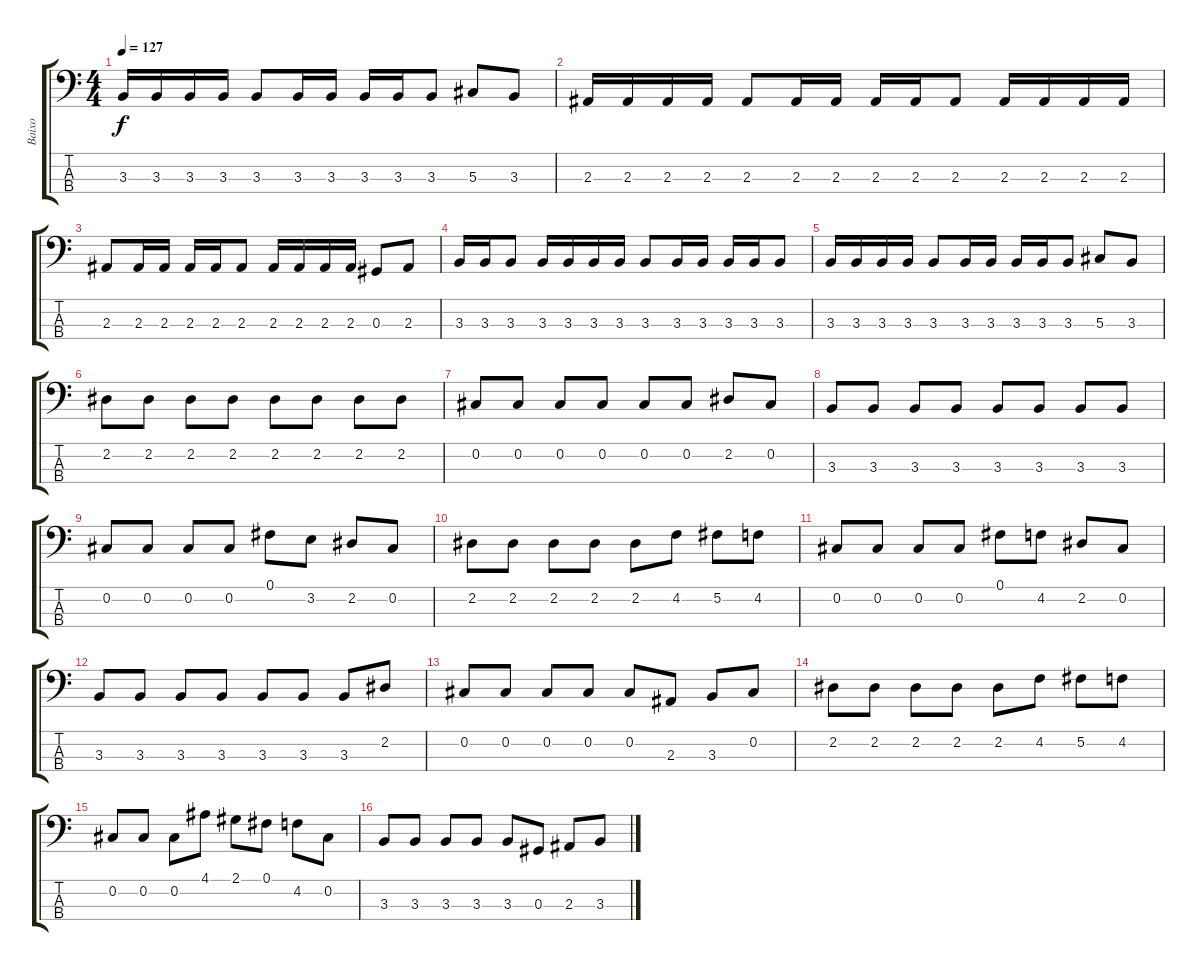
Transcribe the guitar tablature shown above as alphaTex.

\track ("Baixo" "Baixo") {instrument electricbassfinger}
\staff {score tabs}
\tuning (Gb2 Db2 Ab1 Eb1) {hide}
\ts (4 4)
\tempo 127
\clef f4
\ks c
3.3.16{dy f} 3.3.16 3.3.16 3.3.16 3.3.8 3.3.16 3.3.16 3.3.16 3.3.16 3.3.8 5.3.8 3.3.8 |
2.3.16 2.3.16 2.3.16 2.3.16 2.3.8 2.3.16 2.3.16 2.3.16 2.3.16 2.3.8 2.3.16 2.3.16 2.3.16 2.3.16 |
2.3.8 2.3.16 2.3.16 2.3.16 2.3.16 2.3.8 2.3.16 2.3.16 2.3.16 2.3.16 0.3.8 2.3.8 |
3.3.16 3.3.16 3.3.8 3.3.16 3.3.16 3.3.16 3.3.16 3.3.8 3.3.16 3.3.16 3.3.16 3.3.16 3.3.8 |
3.3.16 3.3.16 3.3.16 3.3.16 3.3.8 3.3.16 3.3.16 3.3.16 3.3.16 3.3.8 5.3.8 3.3.8 |
2.2.8 2.2.8 2.2.8 2.2.8 2.2.8 2.2.8 2.2.8 2.2.8 |
0.2.8 0.2.8 0.2.8 0.2.8 0.2.8 0.2.8 2.2.8 0.2.8 |
3.3.8 3.3.8 3.3.8 3.3.8 3.3.8 3.3.8 3.3.8 3.3.8 |
0.2.8 0.2.8 0.2.8 0.2.8 0.1.8 3.2.8 2.2.8 0.2.8 |
2.2.8 2.2.8 2.2.8 2.2.8 2.2.8 4.2.8 5.2.8 4.2.8 |
0.2.8 0.2.8 0.2.8 0.2.8 0.1.8 4.2.8 2.2.8 0.2.8 |
3.3.8 3.3.8 3.3.8 3.3.8 3.3.8 3.3.8 3.3.8 2.2.8 |
0.2.8 0.2.8 0.2.8 0.2.8 0.2.8 2.3.8 3.3.8 0.2.8 |
2.2.8 2.2.8 2.2.8 2.2.8 2.2.8 4.2.8 5.2.8 4.2.8 |
0.2.8 0.2.8 0.2.8 4.1.8 2.1.8 0.1.8 4.2.8 0.2.8 |
3.3.8 3.3.8 3.3.8 3.3.8 3.3.8 0.3.8 2.3.8 3.3.8
